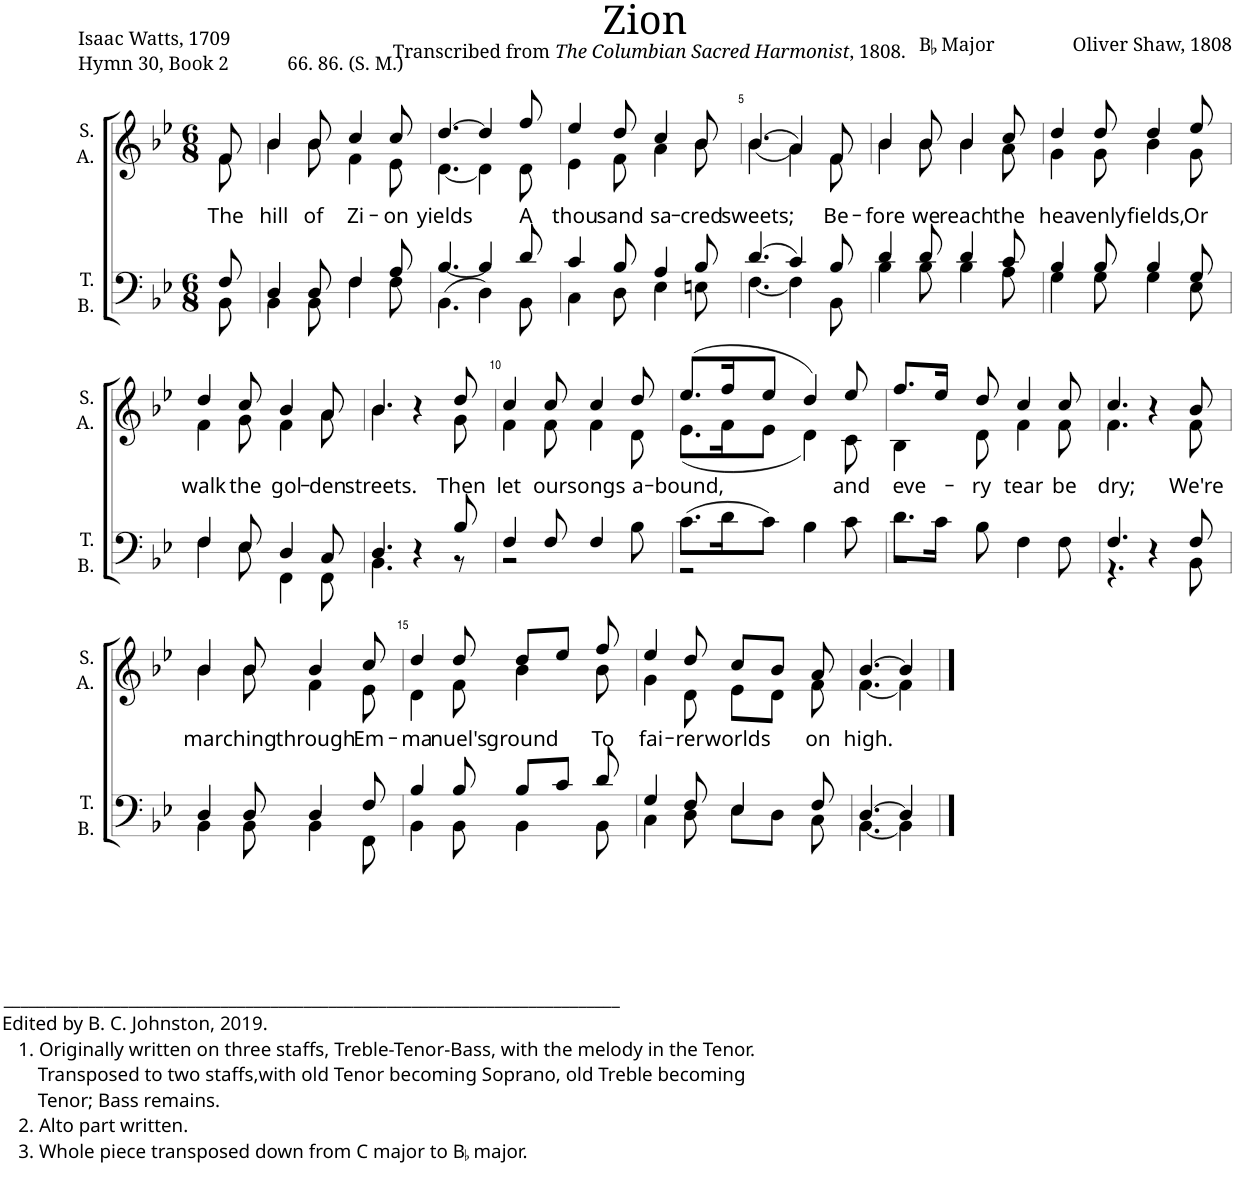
**kern	**kern	**text
*part2	*part1	*part1
*staff2	*staff1	*staff1
*I"T. B.	*I"S. A.	*
*I'T. B.	*I'S. A.	*
*clefF4	*clefG2	*
*k[b-e-]	*k[b-e-]	*
*M6/8	*M6/8	*
=1	=1	=1
*^	*	*
!	!	!	!LO:LY:b
*	*	*^	*
8F/	8BB-\	8f/	8f\	The
=2	=2	=2	=2	=2
!	!	!	!	!LO:LY:b
4D/	4BB-\	4b-/	4b-\	hill
!	!	!	!	!LO:LY:b
8D/	8BB-\	8b-/	8b-\	of
!	!	!	!	!LO:LY:b
4F/	4F\	4cc/	4f\	Zi-
!	!	!	!	!LO:LY:b
8A/	8F\	8cc/	8e-\	-on
=3	=3	=3	=3	=3
!	!	!	!	!LO:LY:b
[<4.B-/	(>4.BB-\	[4.dd/	[4.d\	yields
4B-/]	4D\)	4dd/]	4d\]	.
!	!	!	!	!LO:LY:b
8d/	8BB-\	8ff/	8d\	A
=4	=4	=4	=4	=4
!	!	!	!	!LO:LY:b
4c/	4C\	4ee-/	4e-\	thou-
!	!	!	!	!LO:LY:b
8B-/	8D\	8dd/	8f\	-sand
!	!	!	!	!LO:LY:b
4A/	4E-\	4cc/	4a\	sa-
!	!	!	!	!LO:LY:b
8B-/	8En\	8b-/	8b-\	-cred
=5	=5	=5	=5	=5
!	!	!	!	!LO:LY:b
(4.d/	[4.F\	(4.b-/	(4.b-\	sweets;
4c/)	4F\]	4a/)	4a\)	.
!	!	!	!	!LO:LY:b
8B-/	8BB-\	8f/	8f\	Be-
=6	=6	=6	=6	=6
!	!	!	!	!LO:LY:b
4d/	4B-\	4b-/	4b-\	-fore
!	!	!	!	!LO:LY:b
8d/	8B-\	8b-/	8b-\	we
!	!	!	!	!LO:LY:b
4d/	4B-\	4b-/	4b-\	reach
!	!	!	!	!LO:LY:b
8c/	8A\	8cc/	8a\	the
=7	=7	=7	=7	=7
!	!	!	!	!LO:LY:b
4B-/	4G\	4dd/	4g\	hea-
!	!	!	!	!LO:LY:b
8B-/	8G\	8dd/	8g\	-venly
!	!	!	!	!LO:LY:b
4B-/	4G\	4dd/	4b-\	fields,
!	!	!	!	!LO:LY:b
8G/	8E-\	8ee-/	8g\	Or
!!LO:LB:g=z	!!
=8	=8	=8	=8	=8
!	!	!	!	!LO:LY:b
4F/	4F\	4dd/	4f\	walk
!	!	!	!	!LO:LY:b
8E-/	8E-\	8cc/	8g\	the
!	!	!	!	!LO:LY:b
4D/	4FF\	4b-/	4f\	gol-
!	!	!	!	!LO:LY:b
8C/	8FF\	8a/	8a\	-den
=9	=9	=9	=9	=9
!	!	!	!	!LO:LY:b
4.D/	4.BB-\	4.b-/	4.b-\	streets.
4r	4ryy	4r	4ryy	.
!	!	!	!	!LO:LY:b
8B-/	8r	8dd/	8g\	Then
=10	=10	=10	=10	=10
!	!	!	!	!LO:LY:b
4F/	2r	4cc/	4f\	let
!	!	!	!	!LO:LY:b
8F/	.	8cc/	8f\	our
!	!	!	!	!LO:LY:b
4F/	.	4cc/	4f\	songs
.	4ryy	.	.	.
!	!	!	!	!LO:LY:b
8B-\	.	8dd/	8d\	a-
=11	=11	=11	=11	=11
!	!	!	!	!LO:LY:b
(>8.c\L	2r	(8.ee-/L	(8.e-\L	-bound,
16d\K	.	16ff/K	16f\K	.
8c\J)	.	8ee-/J	8e-\J	.
4B-\	.	4dd/)	4d\)	.
.	4ryy	.	.	.
!	!	!	!	!LO:LY:b
8c\	.	8ee-/	8c\	and
=12	=12	=12	=12	=12
!	!	!	!	!LO:LY:b
8.d\L	2r	8.ff/L	4B-\	eve-
16c\Jk	.	16ee-/Jk	.	.
!	!	!	!	!LO:LY:b
8B-\	.	8dd/	8d\	-ry
!	!	!	!	!LO:LY:b
4F\	.	4cc/	4f\	tear
.	4ryy	.	.	.
!	!	!	!	!LO:LY:b
8F\	.	8cc/	8f\	be
=13	=13	=13	=13	=13
!	!	!	!	!LO:LY:b
4.F/	4.r	4.cc/	4.f\	dry;
4r	4ryy	4r	4ryy	.
!	!	!	!	!LO:LY:b
8F/	8BB-\	8b-/	8f\	We're
!!LO:LB:g=z	!!
=14	=14	=14	=14	=14
!LO:TX:b:t=___________________	!	!	!	!
!LO:TX:b:t=_______________________________________________________	!	!	!	!
!LO:TX:b:t=Edited by B. C. Johnston, 2019.	!	!	!	!
!LO:TX:b:t=1. Originally written on three staffs, Treble-Tenor-Bass, with the melody in the Tenor.	!	!	!	!
!LO:TX:b:t=Transposed to two staffs,with old Tenor becoming Soprano, old Treble becoming	!	!	!	!
!LO:TX:b:t=Tenor; Bass remains.	!	!	!	!
!LO:TX:b:t=2. Alto part written.	!	!	!	!
!LO:TX:b:t=3. Whole piece transposed down from C major to B	!	!	!	!
!LO:TX:b:t=major.	!	!	!	!
!	!	!	!	!LO:LY:b
4D/	4BB-\	4b-/	4b-\	mar-
!	!	!	!	!LO:LY:b
8D/	8BB-\	8b-/	8b-\	-ching
!	!	!	!	!LO:LY:b
4D/	4BB-\	4b-/	4f\	through
!	!	!	!	!LO:LY:b
8F/	8FF\	8cc/	8e-\	Em-
=15	=15	=15	=15	=15
!	!	!	!	!LO:LY:b
4B-/	4BB-\	4dd/	4d\	-ma-
!	!	!	!	!LO:LY:b
8B-/	8BB-\	8dd/	8f\	-nuel's
!	!	!	!	!LO:LY:b
8B-/L	4BB-\	8dd/L	4b-\	ground
8c/J	.	8ee-/J	.	.
!	!	!	!	!LO:LY:b
8d/	8BB-\	8ff/	8b-\	To
=16	=16	=16	=16	=16
!	!	!	!	!LO:LY:b
4G/	4C\	4ee-/	4g\	fai-
!	!	!	!	!LO:LY:b
8F/	8D\	8dd/	8d\	-rer
!	!	!	!	!LO:LY:b
4E-/	8E-\L	8cc/L	8e-\L	worlds
.	8D\J	8b-/J	8d\J	.
!	!	!	!	!LO:LY:b
8F/	8C\	8a/	8f\	on
=17	=17	=17	=17	=17
!	!	!	!	!LO:LY:b
[4.D/	[4.BB-\	[4.b-/	[4.f\	high.
4D/]	4BB-\]	4b-/]	4f\]	.
*v	*v	*	*	*
*	*v	*v	*
==	==	==
*-	*-	*-
